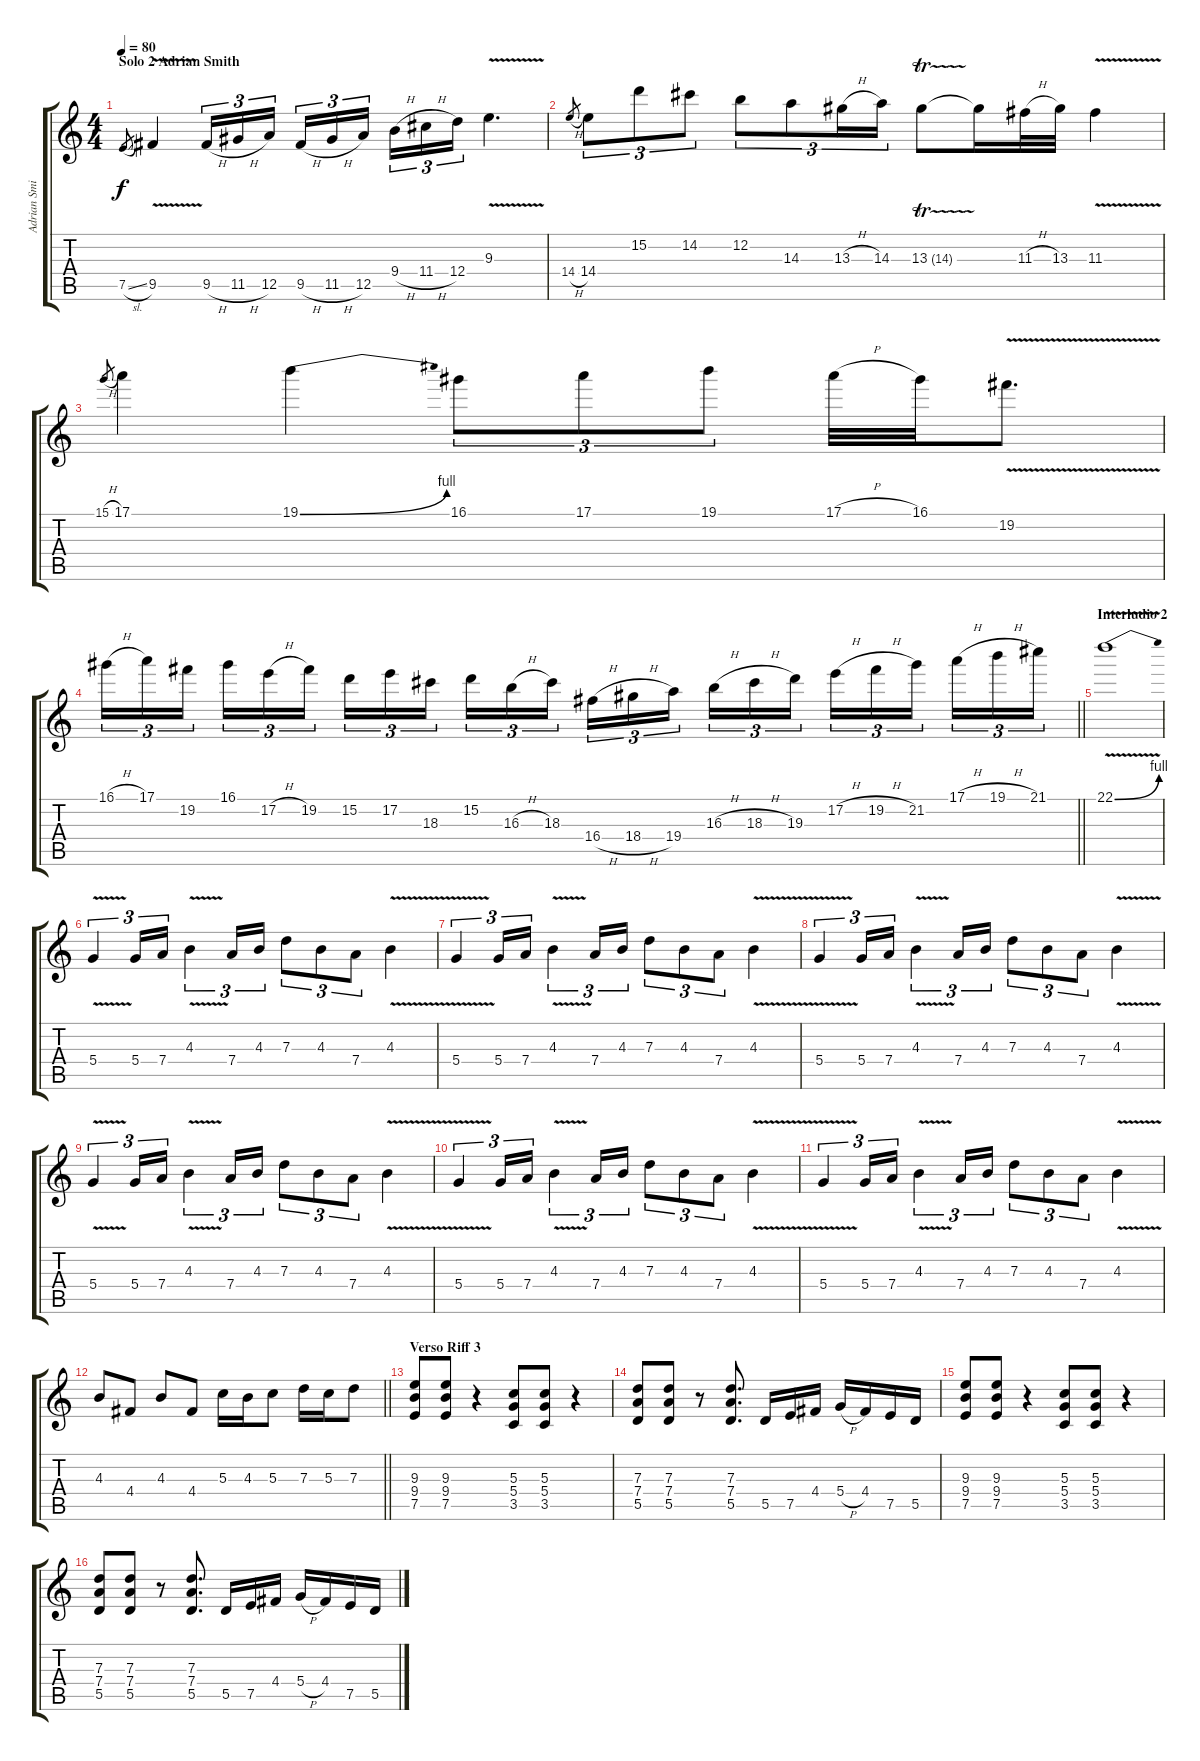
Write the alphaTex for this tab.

\track ("Adrian Smith" "Adrian Smi") {instrument distortionguitar}
\staff {score tabs}
\tuning (E4 B3 G3 D3 A2 E2) {hide}
\ts (4 4)
\section ("" "Solo 2 Adrian Smith")
\tempo 80
\clef g2
\ks c
7.5{sl}.8{gr dy f} 9.5{v}.4{volume 16} 9.5{h}.16{tu (3 2)} 11.5{h}.16{tu (3 2)} 12.5.16{tu (3 2) beam splitsecondary} 9.5{h}.16{tu (3 2)} 11.5{h}.16{tu (3 2)} 12.5.16{tu (3 2)} 9.4{h}.16{tu (3 2)} 11.4{h}.16{tu (3 2)} 12.4.16{tu (3 2)} 9.3{v}.4{d} |
14.4{h}.8{gr} 14.4.8{tu (3 2)} 15.2.8{tu (3 2)} 14.2.8{tu (3 2)} 12.2.8{tu (3 2)} 14.3.8{tu (3 2)} 13.3{h}.16{tu (3 2)} 14.3.16{tu (3 2)} 13.3{tr (14 32)}.8 13.3{t}.16 11.3{h}.32 13.3.32 11.3{v}.4 |
15.1{h}.8{gr} 17.1.4 19.1{be (bend 0 0 60 4)}.4 16.1.8{tu (3 2)} 17.1.8{tu (3 2)} 19.1.8{tu (3 2)} 17.1{h}.32 16.1.32 19.2{v}.8{d} |
\barLineRight lightlight
16.1{h}.16{tu (3 2)} 17.1.16{tu (3 2)} 19.2.16{tu (3 2) beam splitsecondary} 16.1.16{tu (3 2)} 17.2{h}.16{tu (3 2)} 19.2.16{tu (3 2)} 15.2.16{tu (3 2)} 17.2.16{tu (3 2)} 18.3.16{tu (3 2) beam splitsecondary} 15.2.16{tu (3 2)} 16.3{h}.16{tu (3 2)} 18.3.16{tu (3 2)} 16.4{h}.16{tu (3 2)} 18.4{h}.16{tu (3 2)} 19.4.16{tu (3 2) beam splitsecondary} 16.3{h}.16{tu (3 2)} 18.3{h}.16{tu (3 2)} 19.3.16{tu (3 2)} 17.2{h}.16{tu (3 2)} 19.2{h}.16{tu (3 2)} 21.2.16{tu (3 2) beam splitsecondary} 17.1{h}.16{tu (3 2)} 19.1{h}.16{tu (3 2)} 21.1.16{tu (3 2)} |
\section ("" "Interludio 2")
22.1{be (bend 0 0 60 4) v}.1{volume 11} |
5.4{v}.4{tu (3 2) volume 11} 5.4.16{tu (3 2)} 7.4.16{tu (3 2)} 4.3{v}.4{tu (3 2)} 7.4.16{tu (3 2)} 4.3.16{tu (3 2)} 7.3.8{tu (3 2)} 4.3.8{tu (3 2)} 7.4.8{tu (3 2)} 4.3{v}.4 |
5.4{v}.4{tu (3 2)} 5.4.16{tu (3 2)} 7.4.16{tu (3 2)} 4.3{v}.4{tu (3 2)} 7.4.16{tu (3 2)} 4.3.16{tu (3 2)} 7.3.8{tu (3 2)} 4.3.8{tu (3 2)} 7.4.8{tu (3 2)} 4.3{v}.4 |
5.4{v}.4{tu (3 2)} 5.4.16{tu (3 2)} 7.4.16{tu (3 2)} 4.3{v}.4{tu (3 2)} 7.4.16{tu (3 2)} 4.3.16{tu (3 2)} 7.3.8{tu (3 2)} 4.3.8{tu (3 2)} 7.4.8{tu (3 2)} 4.3{v}.4 |
5.4{v}.4{tu (3 2)} 5.4.16{tu (3 2)} 7.4.16{tu (3 2)} 4.3{v}.4{tu (3 2)} 7.4.16{tu (3 2)} 4.3.16{tu (3 2)} 7.3.8{tu (3 2)} 4.3.8{tu (3 2)} 7.4.8{tu (3 2)} 4.3{v}.4 |
5.4{v}.4{tu (3 2)} 5.4.16{tu (3 2)} 7.4.16{tu (3 2)} 4.3{v}.4{tu (3 2)} 7.4.16{tu (3 2)} 4.3.16{tu (3 2)} 7.3.8{tu (3 2)} 4.3.8{tu (3 2)} 7.4.8{tu (3 2)} 4.3{v}.4 |
5.4{v}.4{tu (3 2)} 5.4.16{tu (3 2)} 7.4.16{tu (3 2)} 4.3{v}.4{tu (3 2)} 7.4.16{tu (3 2)} 4.3.16{tu (3 2)} 7.3.8{tu (3 2)} 4.3.8{tu (3 2)} 7.4.8{tu (3 2)} 4.3{v}.4 |
\barLineRight lightlight
4.3.8 4.4.8 4.3.8 4.4.8 5.3.16 4.3.16 5.3.8 7.3.16 5.3.16 7.3.8 |
\section ("" "Verso Riff 3")
(9.3 9.4 7.5).8 (9.3 9.4 7.5).8 r.4 (5.3 5.4 3.5).8 (5.3 5.4 3.5).8 r.4 |
(7.3 7.4 5.5).8 (7.3 7.4 5.5).8 r.8 (7.3 7.4 5.5).8{d} 5.5.16 7.5.16 4.4.16 5.4{h}.16 4.4.16 7.5.16 5.5.16 |
(9.3 9.4 7.5).8 (9.3 9.4 7.5).8 r.4 (5.3 5.4 3.5).8 (5.3 5.4 3.5).8 r.4 |
(7.3 7.4 5.5).8 (7.3 7.4 5.5).8 r.8 (7.3 7.4 5.5).8{d} 5.5.16 7.5.16 4.4.16 5.4{h}.16 4.4.16 7.5.16 5.5.16
